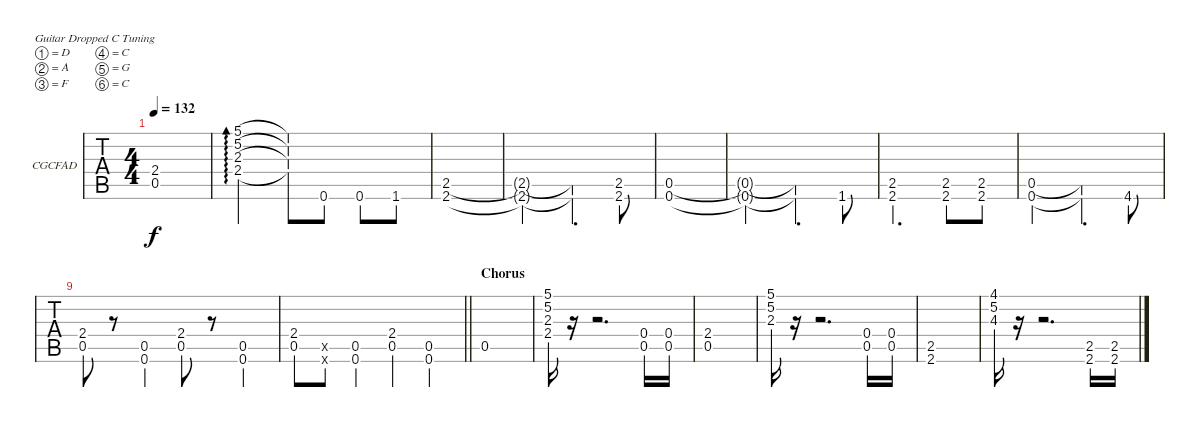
\bracketExtendMode nobrackets
\firstSystemTrackNameOrientation horizontal
\otherSystemsTrackNameOrientation horizontal
\defaultBarNumberDisplay FirstOfSystem
\track ("Electric (Dropped C)" "CGCFAD") {instrument distortionguitar}
\staff {tabs}
\tuning (D4 A3 F3 C3 G2 C2)
\ts (4 4)
\tempo 132
\clef g2
\scale
0.333333
\ks g
(2.4 0.5).1{dy f} |
\scale
0.333333 (5.1 5.2 2.3 2.4).2{ad 0} (5.1{t} 5.2{t} 2.3{t} 2.4{t}).8 0.6.8 0.6.8 1.6.8 |
\scale
0.333333 (2.6 2.5).1 |
\scale
0.333333 (2.6{t} 2.5{t}).2 (2.6{t} 2.5{t}).4{d} (2.5 2.6).8 |
\scale
0.333333 (0.6 0.5).1 |
\scale
0.333333 (0.6{t} 0.5{t}).2 (0.6{t} 0.5{t}).4{d} 1.6.8 |
\scale
0.333333 (2.6 2.5).2{d} (2.5 2.6).8 (2.6 2.5).8 |
\scale
0.333333 (0.5 0.6).2 (0.5{t} 0.6{t}).4{d} 4.6.8 |
\scale
0.333333 (0.5{st} 2.4{st}).8 r.8 (0.6 0.5).4 (0.5{st} 2.4{st}).8 r.8 (0.6 0.5).4 |
\scale
0.333333
\barLineRight lightlight
(2.4{st} 0.5{st}).8 (0.5{x} 0.6{x}).8 (0.5 0.6).4 (0.5{st} 2.4{st}).4 (0.5 0.6).4 |
\section ("" "Chorus")
\scale
0.333333 0.5.1 |
\scale
0.333333 (2.3{st} 5.2{st} 5.1{st} 2.4).16 r.16 r.2{d} (0.5 0.4).16 (0.5 0.4).16 |
\scale
0.333333 (0.5 2.4).1 |
\scale
0.333333 (2.3{st} 5.2{st} 5.1{st}).16 r.16 r.2{d} (0.5 0.4).16 (0.5 0.4).16 |
\scale
0.333333 (2.6 2.5).1 |
\scale
0.333333 (4.3{st} 5.2{st} 4.1{st}).16 r.16 r.2{d} (2.5 2.6).16 (2.5 2.6).16
